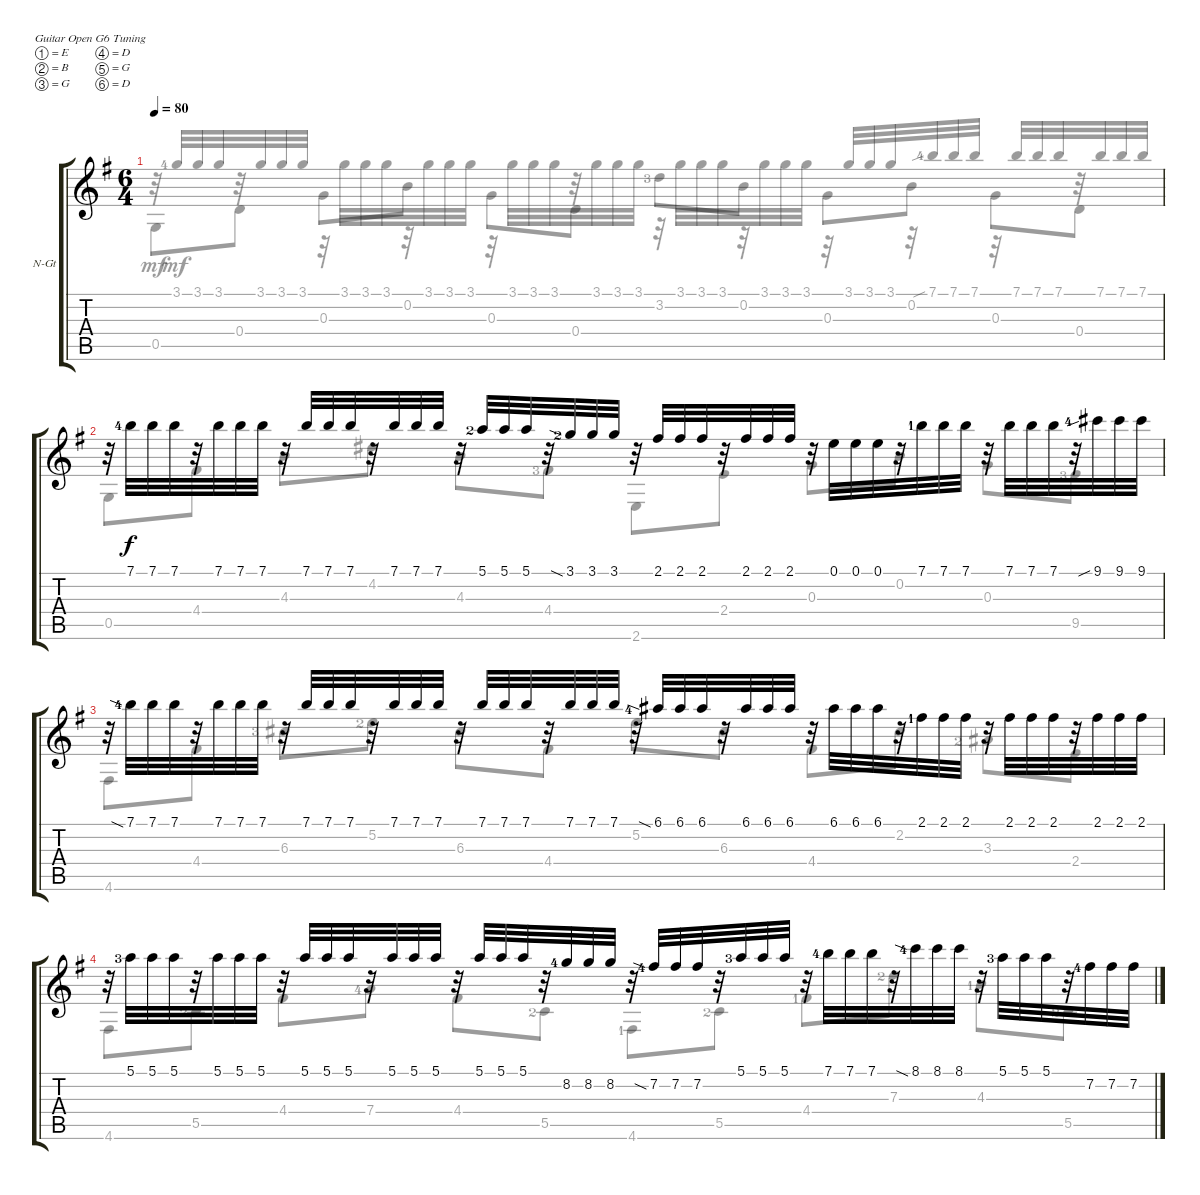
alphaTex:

\bracketExtendMode groupsimilarinstruments
\firstSystemTrackNameOrientation horizontal
\otherSystemsTrackNameOrientation horizontal
\track ("Guitar" "N-Gt") {instrument acousticguitarnylon}
\staff {score tabs}
\tuning (E4 B3 G3 D3 G2 D2)
\voice
\ts (6 4)
\tempo 80
\clef g2
\ks g
|
r.32{beam invert} 7.1{lf 5}.32 7.1.32 7.1.32 r.32 7.1.32 7.1.32 7.1.32 r.32 7.1.32 7.1.32 7.1.32 r.32 7.1.32 7.1.32 7.1.32 r.32 5.1{lf 3}.32 5.1.32 5.1.32 r.32 3.1{sia lf 3}.32 3.1.32 3.1.32 r.32 2.1.32 2.1.32 2.1.32 r.32 2.1.32 2.1.32 2.1.32 r.32 0.1.32{beam invert} 0.1.32 0.1.32 r.32 7.1{lf 2}.32{beam invert} 7.1.32 7.1.32 r.32 7.1.32{beam invert} 7.1.32 7.1.32 r.32 9.1{sib lf 5}.32{beam invert} 9.1.32 9.1.32 |
r.32{beam invert} 7.1{sia lf 5}.32 7.1.32 7.1.32 r.32 7.1.32 7.1.32 7.1.32 r.32 7.1.32 7.1.32 7.1.32 r.32 7.1.32 7.1.32 7.1.32 r.32 7.1.32 7.1.32 7.1.32 r.32 7.1.32 7.1.32 7.1.32 r.32 6.1{sia lf 5}.32 6.1.32 6.1.32 r.32 6.1.32 6.1.32 6.1.32 r.32 6.1.32{beam invert} 6.1.32 6.1.32 r.32 2.1{lf 2}.32{beam invert} 2.1.32 2.1.32 r.32 2.1.32{beam invert} 2.1.32 2.1.32 r.32 2.1.32{beam invert} 2.1.32 2.1.32 |
r.32{beam invert} 5.1{lf 4}.32 5.1.32 5.1.32 r.32 5.1.32 5.1.32 5.1.32 r.32 5.1.32 5.1.32 5.1.32 r.32 5.1.32 5.1.32 5.1.32 r.32 5.1.32 5.1.32 5.1.32 r.32 8.2{lf 5}.32 8.2.32 8.2.32 r.32 7.2{sia lf 5}.32 7.2.32 7.2.32 r.32 5.1{lf 4}.32 5.1.32 5.1.32 r.32 7.1{lf 5}.32{beam invert} 7.1.32 7.1.32 r.32 8.1{sia lf 5}.32{beam invert} 8.1.32 8.1.32 r.32 5.1{lf 4}.32{beam invert} 5.1.32 5.1.32 r.32 7.2{lf 5}.32{beam invert} 7.2.32 7.2.32
\voice
\clef g2
\ottava regular
\simile none
\ks g
0.5.8{dy mf} 0.4.8 0.3.8 0.2.8 0.3.8 0.4.8 3.2{lf 4}.8 0.2.8 0.3.8 0.2.8 0.3.8 0.4.8 |
0.5.8 4.4.8 4.3.8 4.2.8 4.3.8 4.4{lf 4}.8 2.6.8 2.4.8 0.3.8 0.2.8 0.3.8 9.5{lf 4}.8 |
4.6.8 4.4.8 6.3{lf 4}.8 5.2{lf 3}.8 6.3.8 4.4.8 5.2.8 6.3.8 4.4.8 2.2.8 3.3{lf 3}.8 2.4.8 |
4.6.8 5.5{lf 3}.8 4.4.8 7.4{lf 5}.8 4.4.8 5.5{lf 3}.8 4.6{lf 2}.8 5.5{lf 3}.8 4.4{lf 2}.8 7.3{lf 3}.8 4.3{lf 2}.8 5.5{lf 3}.8
\voice
\clef g2
\ottava regular
\simile none
\ks g
r.32{dy mf beam invert} 3.1{lf 5}.32 3.1.32 3.1.32 r.32 3.1.32 3.1.32 3.1.32 r.32 3.1.32 3.1.32 3.1.32 r.32 3.1.32 3.1.32 3.1.32 r.32 3.1.32 3.1.32 3.1.32 r.32 3.1.32 3.1.32 3.1.32 r.32 3.1.32 3.1.32 3.1.32 r.32 3.1.32 3.1.32 3.1.32 r.32 3.1.32{beam invert} 3.1.32 3.1.32 r.32 7.1{sib lf 5}.32{beam invert} 7.1.32 7.1.32 r.32 7.1.32{beam invert} 7.1.32 7.1.32 r.32 7.1.32{beam invert} 7.1.32 7.1.32 |
|
|
